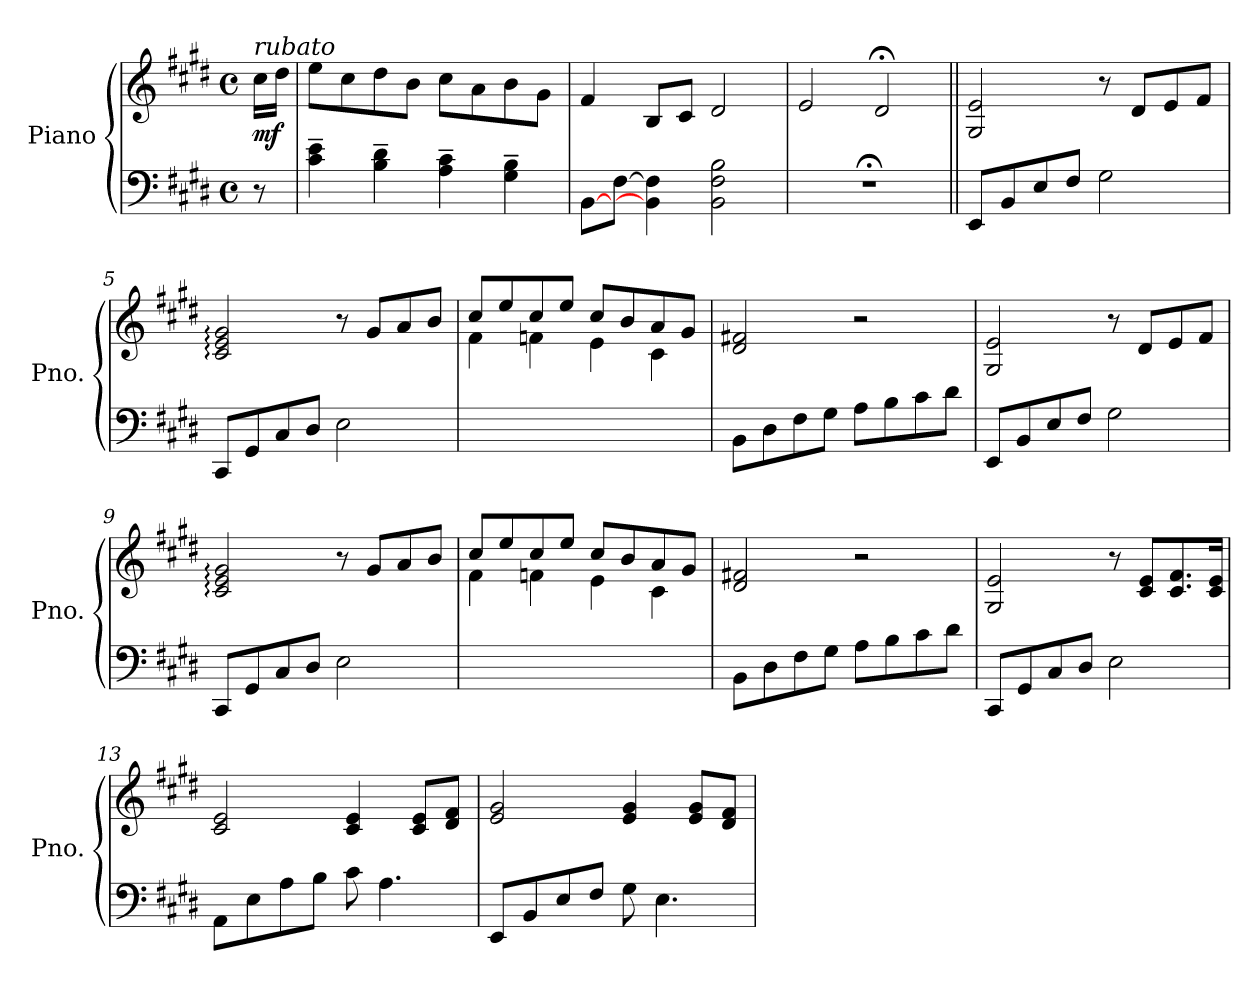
**kern	**kern	**dynam
*part1	*part1	*part1
*staff2	*staff1	*staff1/2
*I"Piano	*	*
*I'Pno.	*	*
*clefF4	*clefG2	*
*k[f#c#g#d#]	*k[f#c#g#d#]	*
*M4/4	*M4/4	*
*met(c)	*met(c)	*
=	=	=
!	!LO:TX:a:i:t=rubato	!
!	!	!LO:DY:b
8r	16cc#\LL	mf
.	16dd#\JJ	.
=1	=1	=1
4c#\~ 4e\~	8ee\L	.
.	8cc#\	.
4B\~ 4d#\~	8dd#\	.
.	8b\J	.
4A\~ 4c#\~	8cc#\L	.
.	8a\	.
4G#\~ 4B\~	8b\	.
.	8g#\J	.
=2	=2	=2
[8BB\L	4f#/	.
[8F#\J	.	.
4BB\] 4F#\]	8B/L	.
.	8c#/J	.
2BB\ 2F#\ 2B\	2d#:/	.
=3	=3	=3
1r;<	2e/	.
.	2d#;</	.
!!LO:LB:g=z
=4||	=4||	=4||
8EE/L	2G#/ 2e/	.
8BB/	.	.
8E/	.	.
8F#/J	.	.
2G#\	8r	.
.	8d#/L	.
.	8e/	.
.	8f#/J	.
=5	=5	=5
8CC#/L	2c#/: 2e/: 2g#/:	.
8GG#/	.	.
8C#/	.	.
8D#/J	.	.
2E\	8r	.
.	8g#/L	.
.	8a/	.
.	8b/J	.
=6	=6	=6
*	*^	*
1ryy	8cc#/L	4f#\	.
.	8ee/	.	.
.	8cc#/	4fn\	.
.	8ee/J	.	.
.	8cc#/L	4e\	.
.	8b/	.	.
.	8a/	4c#\	.
.	8g#/J	.	.
*	*v	*v	*
=7	=7	=7
8BB\L	2d#/ 2f#X/	.
8D#\	.	.
8F#\	.	.
8G#\J	.	.
8A\L	2r	.
8B\	.	.
8c#\	.	.
8d#\J	.	.
!!LO:LB:g=z
=8	=8	=8
8EE/L	2G#/ 2e/	.
8BB/	.	.
8E/	.	.
8F#/J	.	.
2G#\	8r	.
.	8d#/L	.
.	8e/	.
.	8f#/J	.
=9	=9	=9
8CC#/L	2c#/: 2e/: 2g#/:	.
8GG#/	.	.
8C#/	.	.
8D#/J	.	.
2E\	8r	.
.	8g#/L	.
.	8a/	.
.	8b/J	.
=10	=10	=10
*	*^	*
1ryy	8cc#/L	4f#\	.
.	8ee/	.	.
.	8cc#/	4fn\	.
.	8ee/J	.	.
.	8cc#/L	4e\	.
.	8b/	.	.
.	8a/	4c#\	.
.	8g#/J	.	.
*	*v	*v	*
=11	=11	=11
8BB\L	2d#/ 2f#X/	.
8D#\	.	.
8F#\	.	.
8G#\J	.	.
8A\L	2r	.
8B\	.	.
8c#\	.	.
8d#\J	.	.
!!LO:LB:g=z
=12	=12	=12
8CC#/L	2G#/ 2e/	.
8GG#/	.	.
8C#/	.	.
8D#/J	.	.
2E\	8r	.
.	8c#/ 8e/L	.
.	8.c#/ 8.f#/	.
.	16c#/ 16e/Jk	.
=13	=13	=13
8AA\L	2c#/ 2e/	.
8E\	.	.
8A\	.	.
8B\J	.	.
8c#\	4c#/ 4e/	.
4.A\	.	.
.	8c#/ 8e/L	.
.	8d#/ 8f#/J	.
=14	=14	=14
8EE/L	2e/ 2g#/	.
8BB/	.	.
8E/	.	.
8F#/J	.	.
8G#\	4e/ 4g#/	.
4.E\	.	.
.	8e/ 8g#/L	.
.	8d#/ 8f#/J	.
=	=	=
*-	*-	*-
